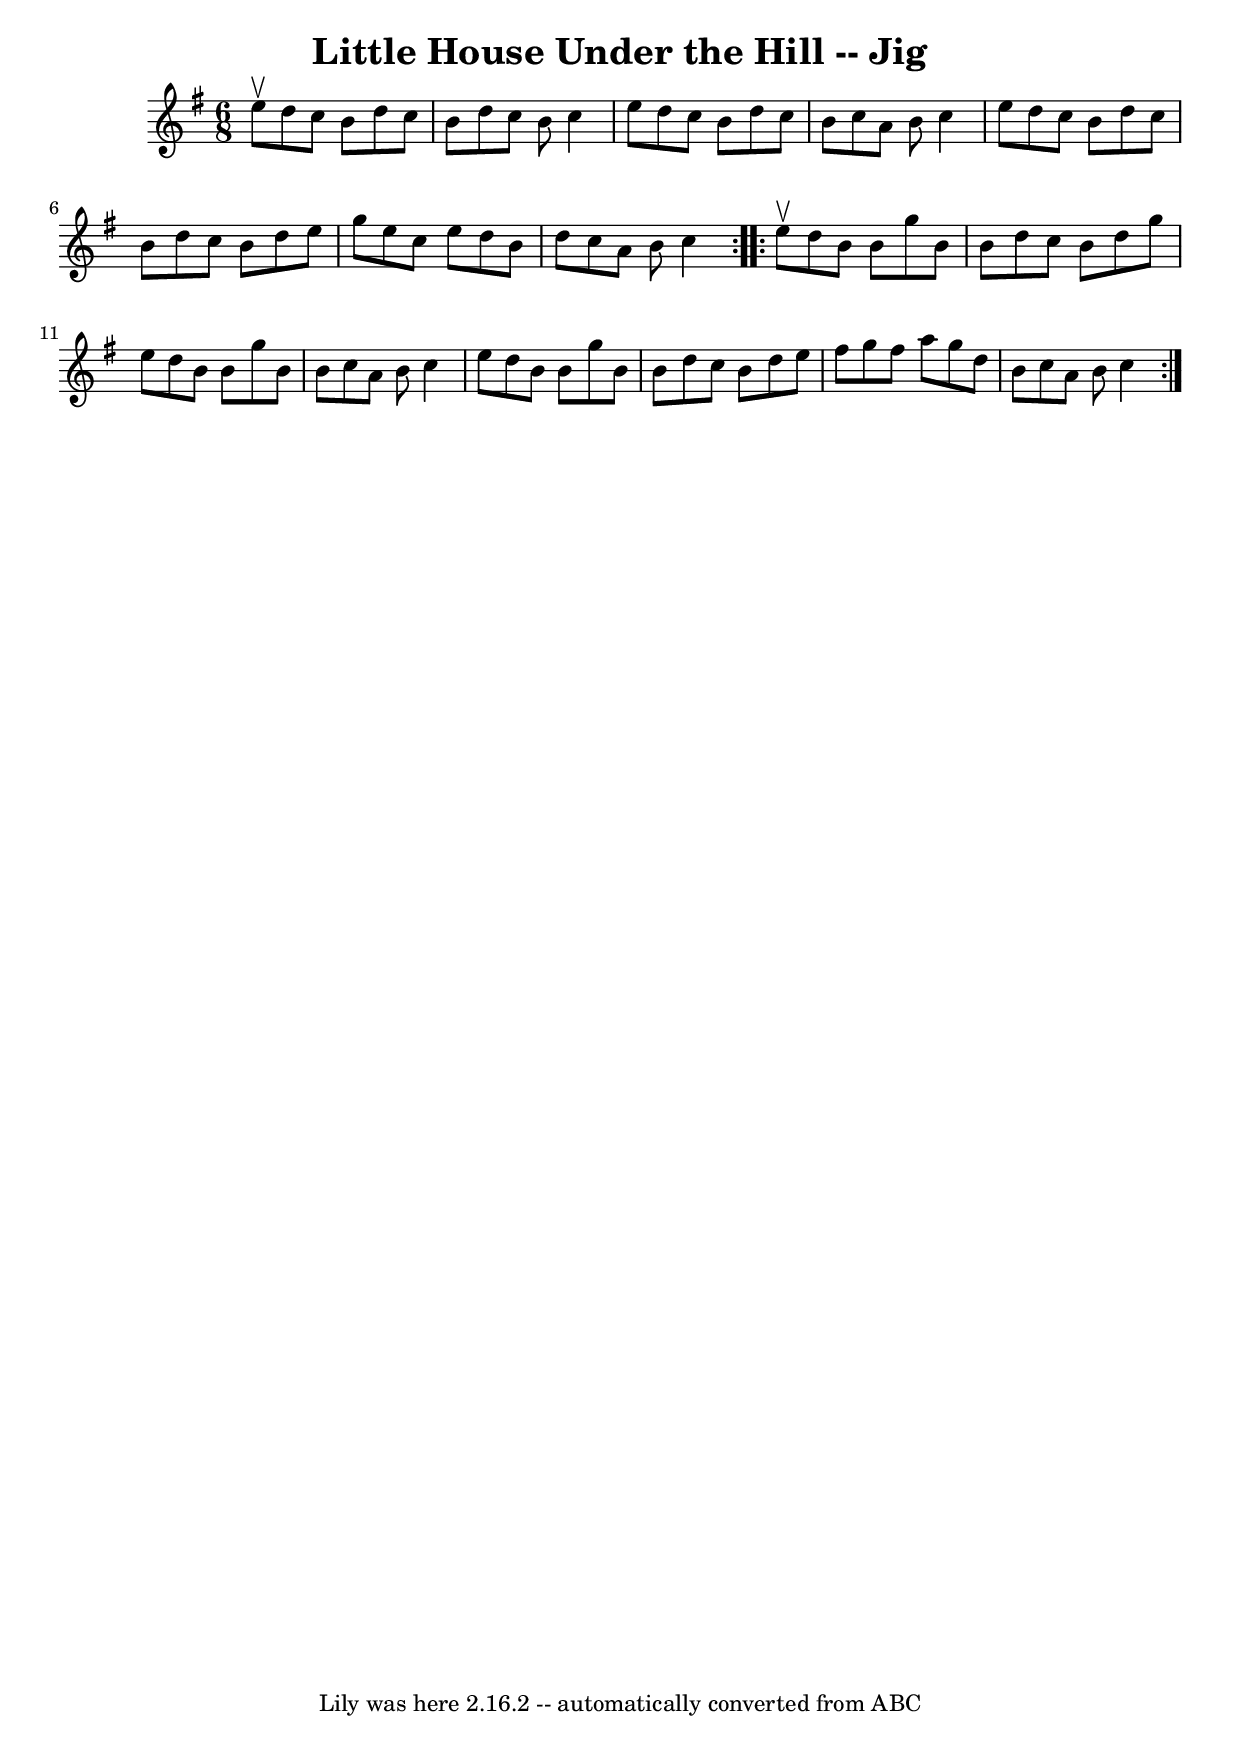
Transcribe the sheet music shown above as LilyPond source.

\version "2.16.2"
\include "Mammoth.ily"
\header {
  %% book = "Ryan's Mammoth Collection"
  crossRefNumber = "1"
  footnotes = "\\\\87 447"
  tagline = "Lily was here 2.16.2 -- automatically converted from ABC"
  title = "Little House Under the Hill -- Jig"

}
voicedefault =  {



  \repeat volta 2 {

    \time 6/8 
    \key g \major
 e''8^\upbow |
    d''8 c''8 b'8 d''8 
    c''8 b'8    |
    d''8 c''8 b'8 c''4 e''8    |
    
    d''8 c''8 b'8 d''8 c''8 b'8    |
    c''8 a'8 b'8    
    c''4 e''8    |
    d''8 c''8 b'8 d''8 c''8 b'8    
    |
    d''8 c''8 b'8 d''8 e''8 g''8    |
    e''8    
    c''8 e''8 d''8 b'8 d''8    |
    c''8 a'8 b'8 c''4  
  } 
  
  \repeat volta 2 {
    e''8^\upbow |
    d''8 b'8 b'8 g''8    
    b'8 b'8    |
    d''8 c''8 b'8 d''8 g''8 e''8    
    |
    d''8 b'8 b'8 g''8 b'8 b'8    |
    c''8 a'8   
    b'8 c''4 e''8    |
    d''8 b'8 b'8 g''8 b'8 b'8   
    |
    d''8 c''8 b'8 d''8 e''8 fis''8    |
    g''8    
    fis''8 a''8 g''8 d''8 b'8    |
    c''8 a'8 b'8 c''4  

  }   

}

\score{
  <<

    \context Staff="default"
    {
      \voicedefault 
      
    }

  >>
  \layout {
    
  }
  \midi {
  }

}
